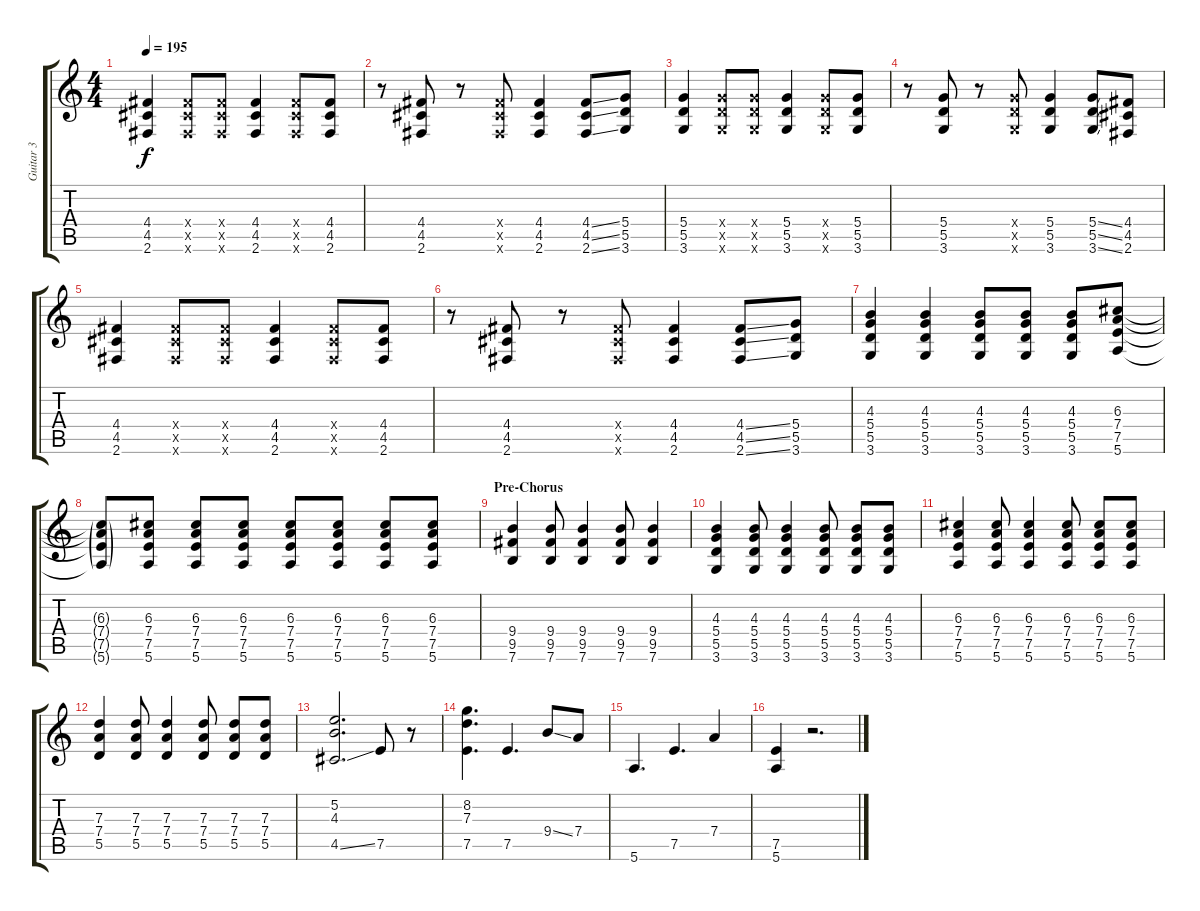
\track ("Guitar 3" "Guitar 3") {instrument electricguitarclean}
\staff {score tabs}
\tuning (E4 B3 G3 D3 A2 E2) {hide}
\ts (4 4)
\tempo 195
\clef g2
\ks c
(4.4 4.5 2.6).4{dy f} (4.4{x} 4.5{x} 2.6{x}).8 (4.4{x} 4.5{x} 2.6{x}).8 (4.4 4.5 2.6).4 (4.4{x} 4.5{x} 2.6{x}).8 (4.4 4.5 2.6).8 |
r.8 (4.4 4.5 2.6).8 r.8 (4.4{x} 4.5{x} 2.6{x}).8 (4.4 4.5 2.6).4 (4.4{ss} 4.5{ss} 2.6{ss}).8 (5.4 5.5 3.6).8 |
(5.4 5.5 3.6).4 (5.4{x} 5.5{x} 3.6{x}).8 (5.4{x} 5.5{x} 3.6{x}).8 (5.4 5.5 3.6).4 (5.4{x} 5.5{x} 3.6{x}).8 (5.4 5.5 3.6).8 |
r.8 (5.4 5.5 3.6).8 r.8 (5.4{x} 5.5{x} 3.6{x}).8 (5.4 5.5 3.6).4 (5.4{ss} 5.5{ss} 3.6{ss}).8 (4.4 4.5 2.6).8 |
(4.4 4.5 2.6).4 (4.4{x} 4.5{x} 2.6{x}).8 (4.4{x} 4.5{x} 2.6{x}).8 (4.4 4.5 2.6).4 (4.4{x} 4.5{x} 2.6{x}).8 (4.4 4.5 2.6).8 |
r.8 (4.4 4.5 2.6).8 r.8 (4.4{x} 4.5{x} 2.6{x}).8 (4.4 4.5 2.6).4 (4.4{ss} 4.5{ss} 2.6{ss}).8 (5.4 5.5 3.6).8 |
(4.3 5.4 5.5 3.6).4 (4.3 5.4 5.5 3.6).4 (4.3 5.4 5.5 3.6).8 (4.3 5.4 5.5 3.6).8 (4.3 5.4 5.5 3.6).8 (6.3 7.4 7.5 5.6).8 |
(6.3{g t} 7.4{g t} 7.5{g t} 5.6{g t}).8 (6.3 7.4 7.5 5.6).8 (6.3 7.4 7.5 5.6).8 (6.3 7.4 7.5 5.6).8 (6.3 7.4 7.5 5.6).8 (6.3 7.4 7.5 5.6).8 (6.3 7.4 7.5 5.6).8 (6.3 7.4 7.5 5.6).8 |
\section ("" "Pre-Chorus")
(9.4 9.5 7.6).4 (9.4 9.5 7.6).8 (9.4 9.5 7.6).4 (9.4 9.5 7.6).8 (9.4 9.5 7.6).4 |
(4.3 5.4 5.5 3.6).4 (4.3 5.4 5.5 3.6).8 (4.3 5.4 5.5 3.6).4 (4.3 5.4 5.5 3.6).8 (4.3 5.4 5.5 3.6).8 (4.3 5.4 5.5 3.6).8 |
(6.3 7.4 7.5 5.6).4 (6.3 7.4 7.5 5.6).8 (6.3 7.4 7.5 5.6).4 (6.3 7.4 7.5 5.6).8 (6.3 7.4 7.5 5.6).8 (6.3 7.4 7.5 5.6).8 |
(7.3 7.4 5.5).4 (7.3 7.4 5.5).8 (7.3 7.4 5.5).4 (7.3 7.4 5.5).8 (7.3 7.4 5.5).8 (7.3 7.4 5.5).8 |
(5.2 4.3 4.5{ss}).2{d} 7.5.8 r.8 |
(8.2 7.3 7.5).4{d} 7.5.4{d} 9.4{ss}.8 7.4.8 |
5.6.4{d} 7.5.4{d} 7.4.4 |
(7.5 5.6).4 r.2{d}
